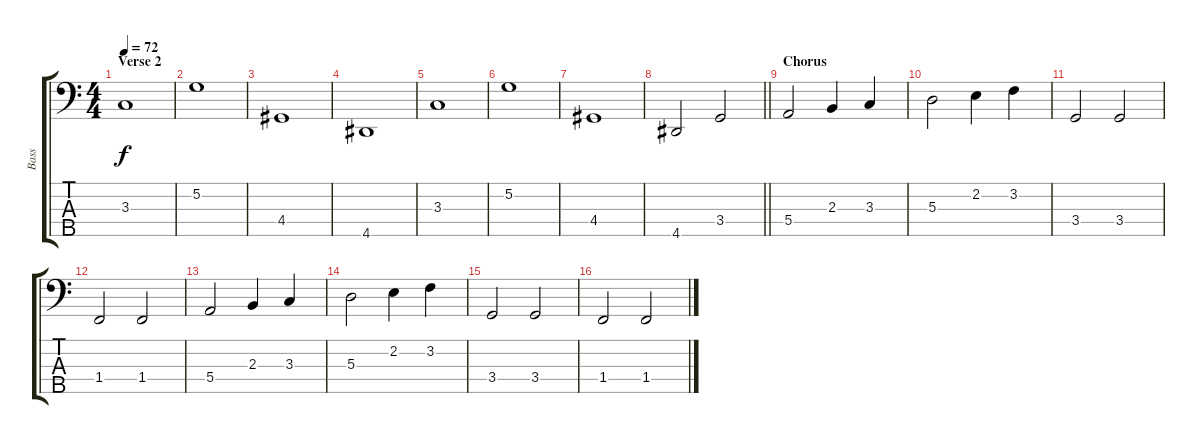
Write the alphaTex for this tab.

\track ("Bass" "Bass") {instrument electricbassfinger}
\staff {score tabs}
\tuning (G2 D2 A1 E1 B0) {hide}
\ts (4 4)
\section ("" "Verse 2")
\tempo 72
\clef f4
\ks c
3.3.1{dy f} |
5.2.1 |
4.4.1 |
4.5.1 |
3.3.1 |
5.2.1 |
4.4.1 |
\barLineRight lightlight
4.5.2 3.4.2 |
\section ("" "Chorus ")
5.4.2 2.3.4 3.3.4 |
5.3.2 2.2.4 3.2.4 |
3.4.2 3.4.2 |
1.4.2 1.4.2 |
5.4.2 2.3.4 3.3.4 |
5.3.2 2.2.4 3.2.4 |
3.4.2 3.4.2 |
1.4.2 1.4.2
